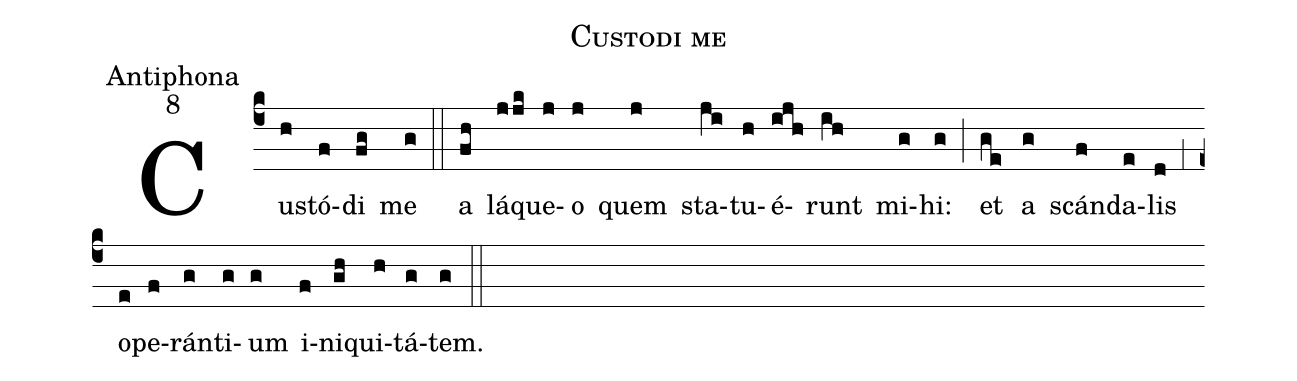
name:Custodi me;
office-part:Antiphona;
mode:8;
%%
(c4) Cu(h)stó(f)di(fg) me(g) (::)
a(fh) lá(jjk)que(j)o(j) quem(j) sta(ji)tu(h)é(ijh)runt(ih) mi(g)hi:(g) (;) et(ge) a(g) scán(f)da(e)lis(d) (,1) o(e)pe(f)rán(g)ti(g)um(g) i(f)ni(gh)qui(h)tá(g)tem.(g) (::)
